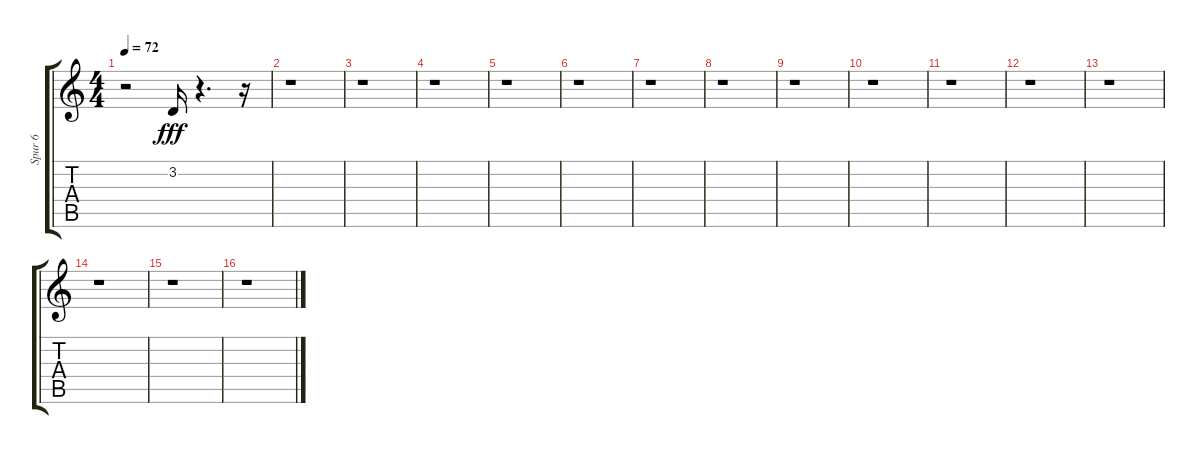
\track ("Spur 6" "Spur 6") {instrument reversecymbal}
\staff {score tabs}
\tuning (E4 B3 G3 D3 A2 E2) {hide}
\ts (4 4)
\tempo 72
\clef g2
\ks c
r.2{dy f} 3.2.16{dy fff} r.4{d} r.16 |
r.1 |
r.1 |
r.1 |
r.1 |
r.1 |
r.1 |
r.1 |
r.1 |
r.1 |
r.1 |
r.1 |
r.1 |
r.1 |
r.1 |
r.1
